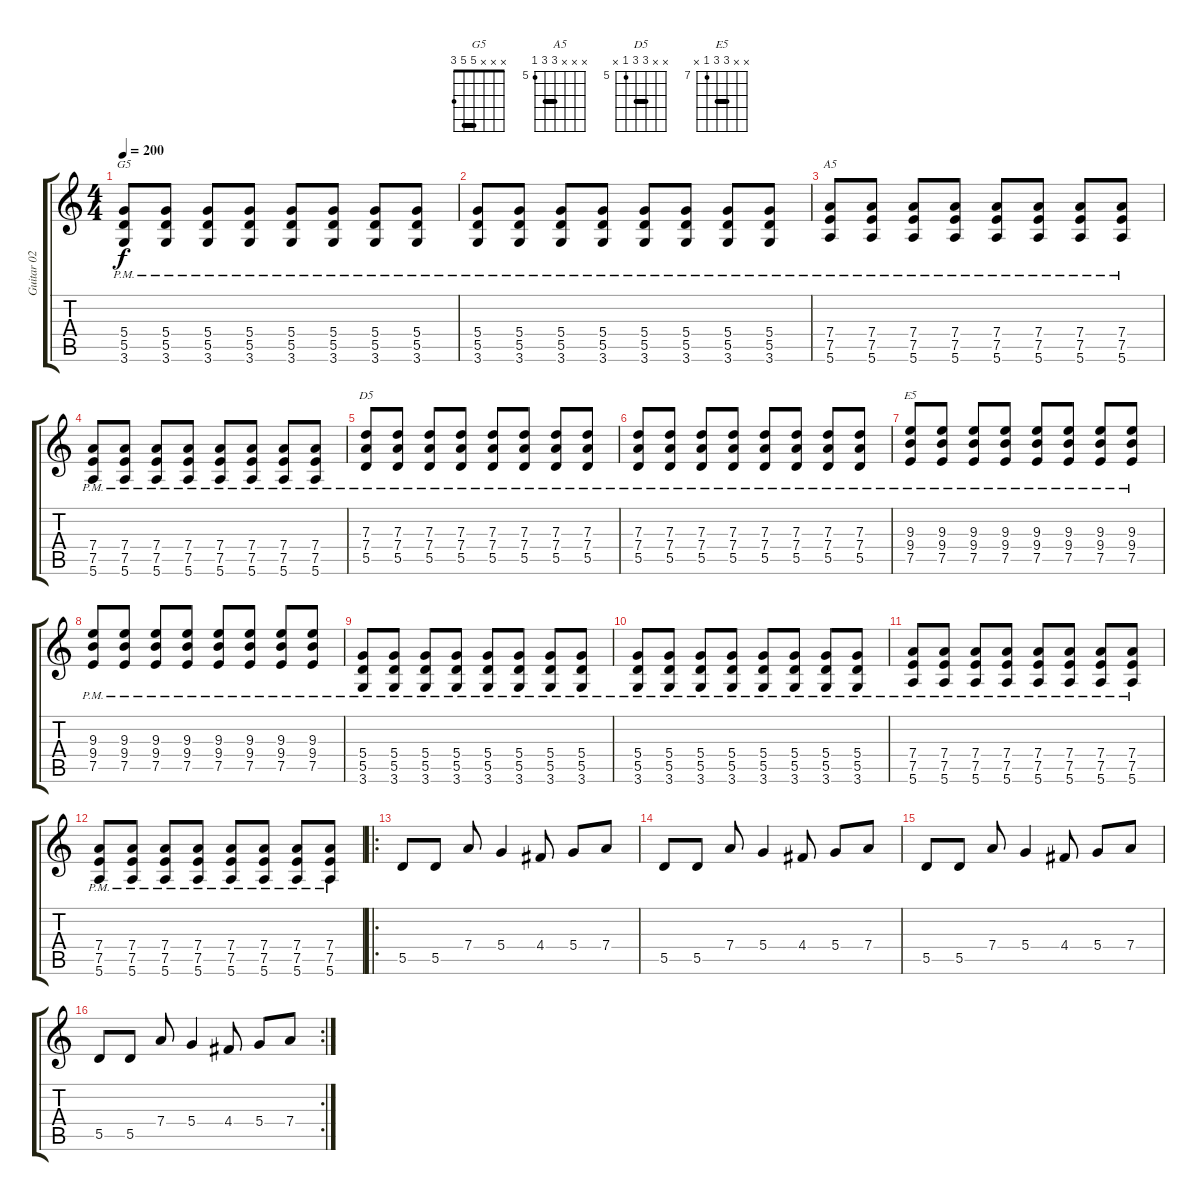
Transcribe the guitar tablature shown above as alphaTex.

\track ("Guitar 02 (Laci Braun)" "Guitar 02 ") {instrument overdrivenguitar}
\staff {score tabs}
\tuning (E4 B3 G3 D3 A2 E2) {hide}
\chord ("G5" x x x 5 5 3) {barre 5}
\chord ("A5" x x x 7 7 5) {firstfret 5 barre 7}
\chord ("D5" x x 7 7 5 x) {firstfret 5 barre 7}
\chord ("E5" x x 9 9 7 x) {firstfret 7 barre 9}
\ts (4 4)
\tempo 200
\clef g2
\ks c
(5.4{pm} 5.5{pm} 3.6{pm}).8{ch "G5" dy f} (5.4{pm} 5.5{pm} 3.6{pm}).8 (5.4{pm} 5.5{pm} 3.6{pm}).8 (5.4{pm} 5.5{pm} 3.6{pm}).8 (5.4{pm} 5.5{pm} 3.6{pm}).8 (5.4{pm} 5.5{pm} 3.6{pm}).8 (5.4{pm} 5.5{pm} 3.6{pm}).8 (5.4{pm} 5.5{pm} 3.6{pm}).8 |
(5.4{pm} 5.5{pm} 3.6{pm}).8 (5.4{pm} 5.5{pm} 3.6{pm}).8 (5.4{pm} 5.5{pm} 3.6{pm}).8 (5.4{pm} 5.5{pm} 3.6{pm}).8 (5.4{pm} 5.5{pm} 3.6{pm}).8 (5.4{pm} 5.5{pm} 3.6{pm}).8 (5.4{pm} 5.5{pm} 3.6{pm}).8 (5.4{pm} 5.5{pm} 3.6{pm}).8 |
(7.4{pm} 7.5{pm} 5.6{pm}).8{ch "A5"} (7.4{pm} 7.5{pm} 5.6{pm}).8 (7.4{pm} 7.5{pm} 5.6{pm}).8 (7.4{pm} 7.5{pm} 5.6{pm}).8 (7.4{pm} 7.5{pm} 5.6{pm}).8 (7.4{pm} 7.5{pm} 5.6{pm}).8 (7.4{pm} 7.5{pm} 5.6{pm}).8 (7.4{pm} 7.5{pm} 5.6{pm}).8 |
(7.4{pm} 7.5{pm} 5.6{pm}).8 (7.4{pm} 7.5{pm} 5.6{pm}).8 (7.4{pm} 7.5{pm} 5.6{pm}).8 (7.4{pm} 7.5{pm} 5.6{pm}).8 (7.4{pm} 7.5{pm} 5.6{pm}).8 (7.4{pm} 7.5{pm} 5.6{pm}).8 (7.4{pm} 7.5{pm} 5.6{pm}).8 (7.4{pm} 7.5{pm} 5.6{pm}).8 |
(7.3{pm} 7.4{pm} 5.5{pm}).8{ch "D5"} (7.3{pm} 7.4{pm} 5.5{pm}).8 (7.3{pm} 7.4{pm} 5.5{pm}).8 (7.3{pm} 7.4{pm} 5.5{pm}).8 (7.3{pm} 7.4{pm} 5.5{pm}).8 (7.3{pm} 7.4{pm} 5.5{pm}).8 (7.3{pm} 7.4{pm} 5.5{pm}).8 (7.3{pm} 7.4{pm} 5.5{pm}).8 |
(7.3{pm} 7.4{pm} 5.5{pm}).8 (7.3{pm} 7.4{pm} 5.5{pm}).8 (7.3{pm} 7.4{pm} 5.5{pm}).8 (7.3{pm} 7.4{pm} 5.5{pm}).8 (7.3{pm} 7.4{pm} 5.5{pm}).8 (7.3{pm} 7.4{pm} 5.5{pm}).8 (7.3{pm} 7.4{pm} 5.5{pm}).8 (7.3{pm} 7.4{pm} 5.5{pm}).8 |
(9.3{pm} 9.4{pm} 7.5{pm}).8{ch "E5"} (9.3{pm} 9.4{pm} 7.5{pm}).8 (9.3{pm} 9.4{pm} 7.5{pm}).8 (9.3{pm} 9.4{pm} 7.5{pm}).8 (9.3{pm} 9.4{pm} 7.5{pm}).8 (9.3{pm} 9.4{pm} 7.5{pm}).8 (9.3{pm} 9.4{pm} 7.5{pm}).8 (9.3{pm} 9.4{pm} 7.5{pm}).8 |
(9.3{pm} 9.4{pm} 7.5{pm}).8 (9.3{pm} 9.4{pm} 7.5{pm}).8 (9.3{pm} 9.4{pm} 7.5{pm}).8 (9.3{pm} 9.4{pm} 7.5{pm}).8 (9.3{pm} 9.4{pm} 7.5{pm}).8 (9.3{pm} 9.4{pm} 7.5{pm}).8 (9.3{pm} 9.4{pm} 7.5{pm}).8 (9.3{pm} 9.4{pm} 7.5{pm}).8 |
(5.4{pm} 5.5{pm} 3.6{pm}).8 (5.4{pm} 5.5{pm} 3.6{pm}).8 (5.4{pm} 5.5{pm} 3.6{pm}).8 (5.4{pm} 5.5{pm} 3.6{pm}).8 (5.4{pm} 5.5{pm} 3.6{pm}).8 (5.4{pm} 5.5{pm} 3.6{pm}).8 (5.4{pm} 5.5{pm} 3.6{pm}).8 (5.4{pm} 5.5{pm} 3.6{pm}).8 |
(5.4{pm} 5.5{pm} 3.6{pm}).8 (5.4{pm} 5.5{pm} 3.6{pm}).8 (5.4{pm} 5.5{pm} 3.6{pm}).8 (5.4{pm} 5.5{pm} 3.6{pm}).8 (5.4{pm} 5.5{pm} 3.6{pm}).8 (5.4{pm} 5.5{pm} 3.6{pm}).8 (5.4{pm} 5.5{pm} 3.6{pm}).8 (5.4{pm} 5.5{pm} 3.6{pm}).8 |
(7.4{pm} 7.5{pm} 5.6{pm}).8 (7.4{pm} 7.5{pm} 5.6{pm}).8 (7.4{pm} 7.5{pm} 5.6{pm}).8 (7.4{pm} 7.5{pm} 5.6{pm}).8 (7.4{pm} 7.5{pm} 5.6{pm}).8 (7.4{pm} 7.5{pm} 5.6{pm}).8 (7.4{pm} 7.5{pm} 5.6{pm}).8 (7.4{pm} 7.5{pm} 5.6{pm}).8 |
(7.4{pm} 7.5{pm} 5.6{pm}).8 (7.4{pm} 7.5{pm} 5.6{pm}).8 (7.4{pm} 7.5{pm} 5.6{pm}).8 (7.4{pm} 7.5{pm} 5.6{pm}).8 (7.4{pm} 7.5{pm} 5.6{pm}).8 (7.4{pm} 7.5{pm} 5.6{pm}).8 (7.4{pm} 7.5{pm} 5.6{pm}).8 (7.4{pm} 7.5{pm} 5.6{pm}).8 |
\ro
5.5.8 5.5.8 7.4.8 5.4.4 4.4.8 5.4.8 7.4.8 |
5.5.8 5.5.8 7.4.8 5.4.4 4.4.8 5.4.8 7.4.8 |
5.5.8 5.5.8 7.4.8 5.4.4 4.4.8 5.4.8 7.4.8 |
\rc 2
5.5.8 5.5.8 7.4.8 5.4.4 4.4.8 5.4.8 7.4.8
